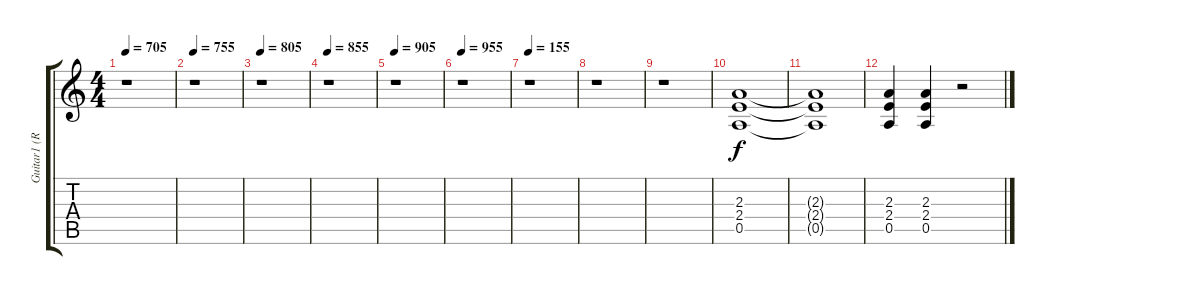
\track ("Guitar1 (Rhythm)" "Guitar1 (R") {instrument distortionguitar}
\staff {score tabs}
\tuning (E4 B3 G3 D3 A2 E2) {hide}
\ts (4 4)
\tempo 705
\clef g2
\ks c
r.1{dy f} |
\tempo 755
r.1 |
\tempo 805
r.1 |
\tempo 855
r.1 |
\tempo 905
r.1 |
\tempo 955
r.1 |
\tempo 155
r.1 |
r.1 |
r.1 |
(2.3 2.4 0.5).1{volume 11} |
(2.3{t} 2.4{t} 0.5{t}).1 |
(2.3 2.4 0.5).4 (2.3 2.4 0.5).4 r.2
